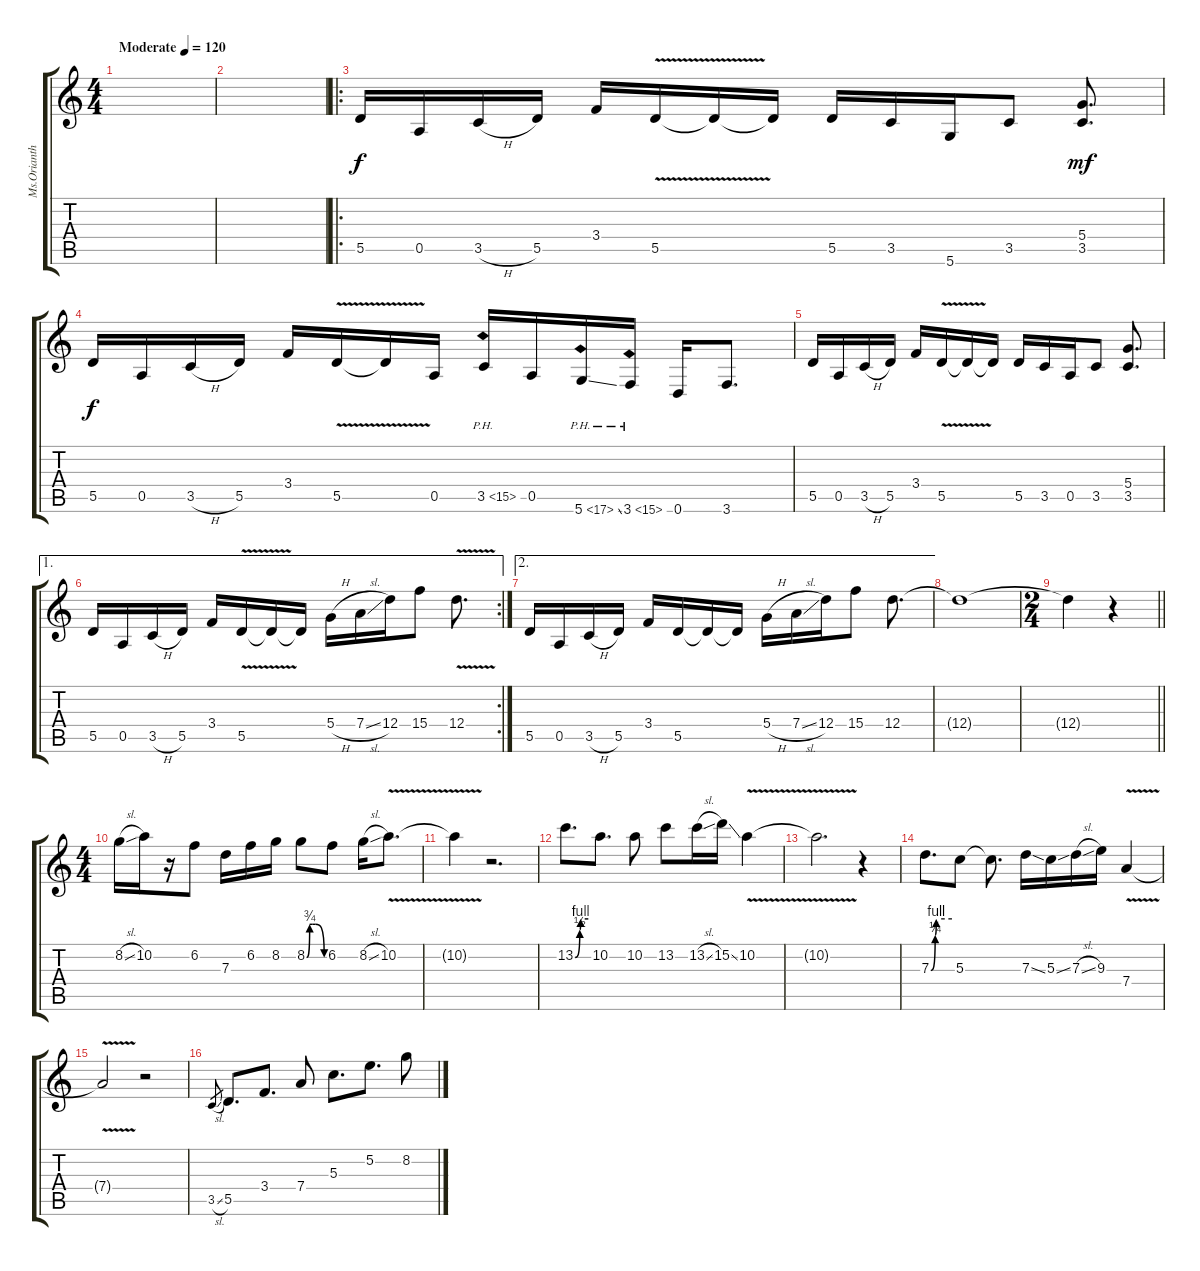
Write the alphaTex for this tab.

\track ("Ms.Orianthi " "Ms.Orianth") {instrument overdrivenguitar}
\staff {score tabs}
\tuning (E4 B3 G3 D3 A2 D2) {hide}
\ts (4 4)
\tempo (120 "Moderate")
\clef g2
\ks c
|
|
\ro
5.5.16 0.5.16 3.5{h}.16 5.5.16 3.4.16 5.5{v}.16 5.5{t}.16 5.5{t}.16 5.5.16 3.5.16 5.6.16 3.5.8 (5.4 3.5).8{d dy mf} |
5.5.16{dy f} 0.5.16 3.5{h}.16 5.5.16 3.4.16 5.5{v}.16 5.5{t}.16 0.5.16 3.5{ph 12}.16 0.5.16 5.6{ph 12 ss}.16 3.6{ph 12}.16 0.6.16 3.6.8{d} |
5.5.16 0.5.16 3.5{h}.16 5.5.16 3.4.16 5.5{v}.16 5.5{t}.16 5.5{t}.16 5.5.16 3.5.16 0.5.16 3.5.8 (5.4 3.5).8{d} |
\ae 1
\rc 2
5.5.16 0.5.16 3.5{h}.16 5.5.16 3.4.16 5.5{v}.16 5.5{t}.16 5.5{t}.16 5.4{h}.16 7.4{sl}.16 12.4.16 15.4.8 12.4{v}.8{d} |
\ae 2
5.5.16 0.5.16 3.5{h}.16 5.5.16 3.4.16 5.5.16 5.5{t}.16 5.5{t}.16 5.4{h}.16 7.4{sl}.16 12.4.16 15.4.8 12.4.8{d} |
12.4{t}.1 |
\ts (2 4)
\barLineRight lightlight
12.4{t}.4 r.4 |
\ts (4 4)
\section ("" "")
8.2{sl}.16 10.2.16 r.16 6.2.8 7.3.16 6.2.16 8.2.16 8.2{be (custom 0 0 10 3 20 3 30 3 60 0)}.8 6.2.8 8.2{sl}.16 10.2{v}.8{d} |
10.2{t}.4 r.2{d} |
13.2{be (custom 0 0 21 2 25 4 60 4)}.8{d} 10.2.8{d} 10.2.8 13.2.8 13.2{sl}.16 15.2{ss}.16 10.2{v}.4 |
10.2{t}.2{d} r.4 |
7.3{be (custom 0 0 12 1 15 4 60 4)}.8{d} 5.3.8 5.3{t}.8{d} 7.3{ss}.16 5.3{ss}.16 7.3{sl}.16 9.3.16 7.4{v}.4 |
7.4{t}.2 r.2 |
3.5{sl}.8{gr} 5.5.8{d} 3.4.8{d} 7.4.8 5.3.8{d} 5.2.8{d} 8.2.8
